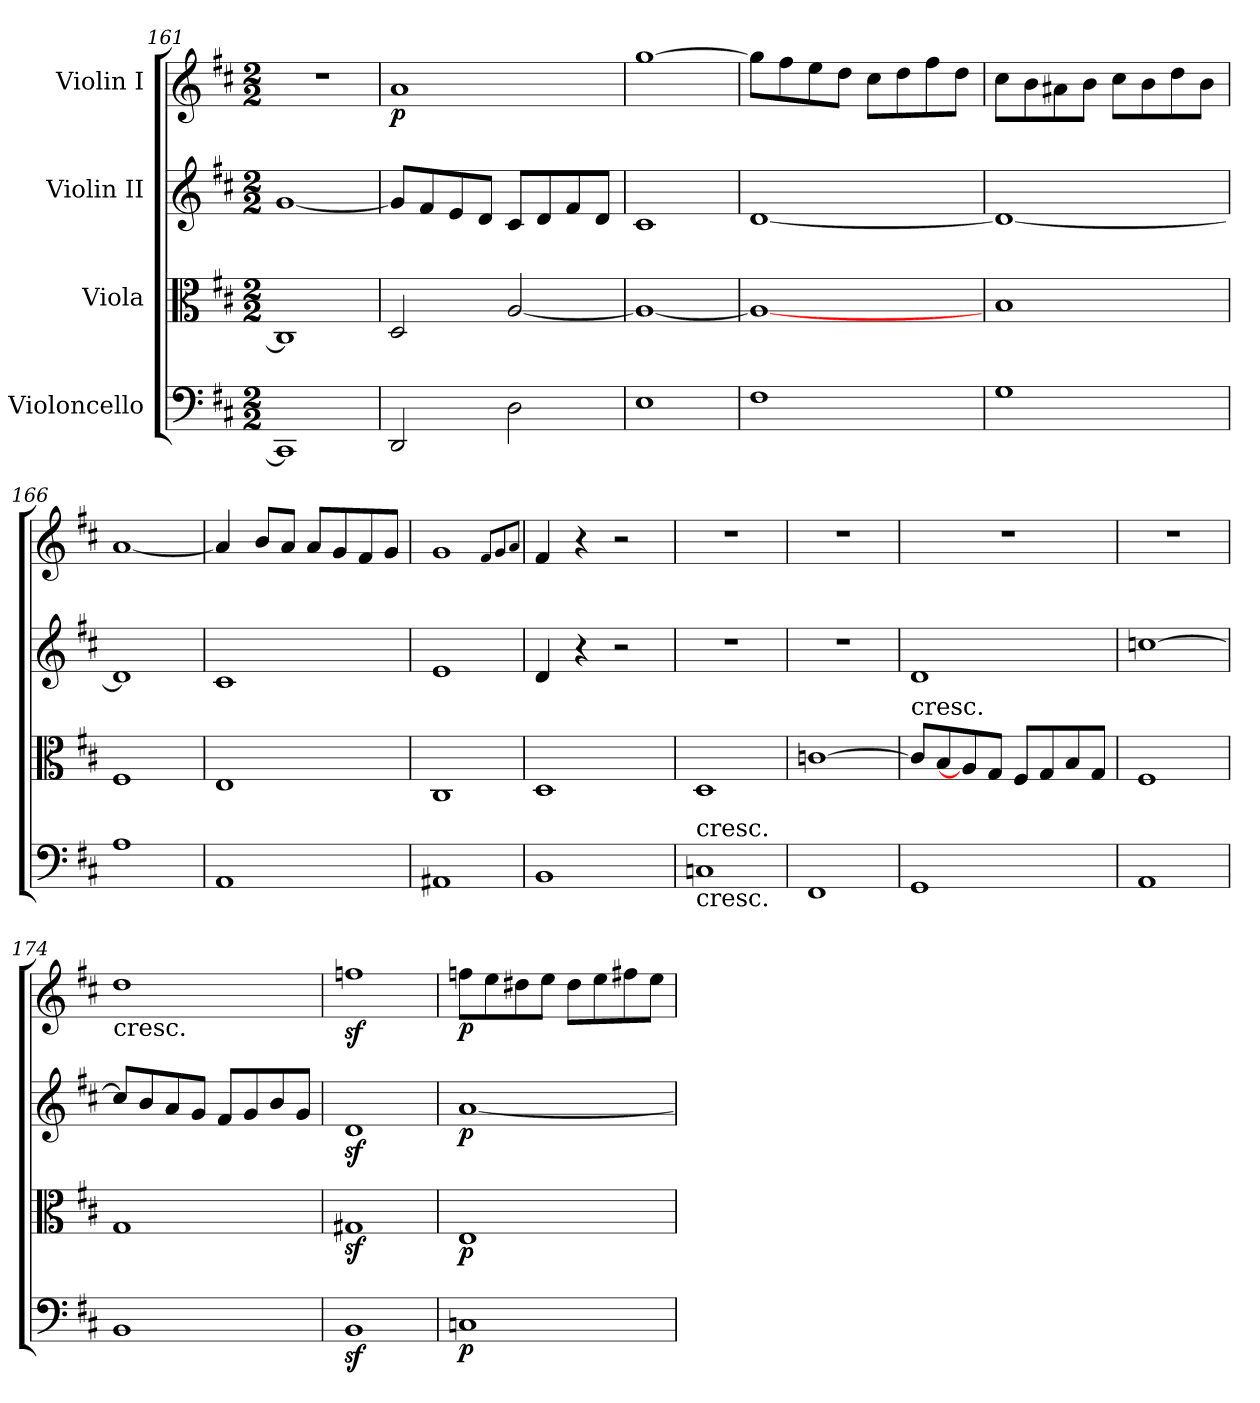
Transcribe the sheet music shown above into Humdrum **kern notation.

**kern	**dynam	**kern	**dynam	**kern	**dynam	**kern	**dynam
*part4	*part4	*part3	*part3	*part2	*part2	*part1	*part1
*staff4	*staff4	*staff3	*staff3	*staff2	*staff2	*staff1	*staff1
*I"Violoncello	*	*I"Viola	*	*I"Violin II	*	*I"Violin I	*
!!LO:PB:g=z
*clefF4	*	*clefC3	*	*clefG2	*	*clefG2	*
*k[f#c#]	*	*k[f#c#]	*	*k[f#c#]	*	*k[f#c#]	*
*M2/2	*	*M2/2	*	*M2/2	*	*M2/2	*
=161	=161	=161	=161	=161	=161	=161	=161
1CC#]	.	1C#]	.	[1g	.	1r	.
=162	=162	=162	=162	=162	=162	=162	=162
!	!	!	!	!	!	!	!LO:DY:b
2DD/	.	2D/	.	8g/L]	.	1a	p
.	.	.	.	8f#/	.	.	.
.	.	.	.	8e/	.	.	.
.	.	.	.	8d/J	.	.	.
2D\	.	[2A/	.	8c#/L	.	.	.
.	.	.	.	8d/	.	.	.
.	.	.	.	8f#/	.	.	.
.	.	.	.	8d/J	.	.	.
=163	=163	=163	=163	=163	=163	=163	=163
1E	.	1A_	.	1c#	.	[1gg	.
=164	=164	=164	=164	=164	=164	=164	=164
1F#	.	1A_	.	[1d	.	8gg\L]	.
.	.	.	.	.	.	8ff#\	.
.	.	.	.	.	.	8ee\	.
.	.	.	.	.	.	8dd\J	.
.	.	.	.	.	.	8cc#\L	.
.	.	.	.	.	.	8dd\	.
.	.	.	.	.	.	8ff#\	.
.	.	.	.	.	.	8dd\J	.
=165	=165	=165	=165	=165	=165	=165	=165
1G	.	1B	.	1d_	.	8cc#\L	.
.	.	.	.	.	.	8b\	.
.	.	.	.	.	.	8a#X\	.
.	.	.	.	.	.	8b\J	.
.	.	.	.	.	.	8cc#\L	.
.	.	.	.	.	.	8b\	.
.	.	.	.	.	.	8dd\	.
.	.	.	.	.	.	8b\J	.
!!LO:PB:g=z
=166	=166	=166	=166	=166	=166	=166	=166
1A	.	1F#	.	1d]	.	[1a	.
=167	=167	=167	=167	=167	=167	=167	=167
1AA	.	1E	.	1c#	.	4a/]	.
.	.	.	.	.	.	8b/L	.
.	.	.	.	.	.	8a/J	.
.	.	.	.	.	.	8a/L	.
.	.	.	.	.	.	8g/	.
.	.	.	.	.	.	8f#/	.
.	.	.	.	.	.	8g/J	.
=168	=168	=168	=168	=168	=168	=168	=168
1AA#X	.	1C#	.	1e	.	1g	.
.	.	.	.	.	.	8qf#/L	.
.	.	.	.	.	.	8qg/	.
.	.	.	.	.	.	8qa/J	.
=169	=169	=169	=169	=169	=169	=169	=169
1BB	.	1D	.	4d/	.	4f#/	.
.	.	.	.	4r	.	4r	.
.	.	.	.	2r	.	2r	.
=170	=170	=170	=170	=170	=170	=170	=170
!LO:TX:b:t=cresc.	!	!	!	!	!	!	!
!LO:TX:a:t=cresc.	!	!	!	!	!	!	!
1Cn	.	1D	.	1r	.	1r	.
=171	=171	=171	=171	=171	=171	=171	=171
1FF#	.	[1cn	.	1r	.	1r	.
!!LO:LB:g=z
=172	=172	=172	=172	=172	=172	=172	=172
!	!	!LO:TX:a:t=cresc.	!	!	!	!	!
1GG	.	8c/L]	.	1d	.	1r	.
.	.	8B/	.	.	.	.	.
.	.	8A/]	.	.	.	.	.
.	.	8G/J	.	.	.	.	.
.	.	8F#/L	.	.	.	.	.
.	.	8G/	.	.	.	.	.
.	.	8B/	.	.	.	.	.
.	.	8G/J	.	.	.	.	.
=173	=173	=173	=173	=173	=173	=173	=173
1AA	.	1F#	.	[1ccn	.	1r	.
=174	=174	=174	=174	=174	=174	=174	=174
!	!	!	!	!	!	!LO:TX:b:t=cresc.	!
1BB	.	1G	.	8cc/L]	.	1dd	.
.	.	.	.	8b/	.	.	.
.	.	.	.	8a/	.	.	.
.	.	.	.	8g/J	.	.	.
.	.	.	.	8f#/L	.	.	.
.	.	.	.	8g/	.	.	.
.	.	.	.	8b/	.	.	.
.	.	.	.	8g/J	.	.	.
=175	=175	=175	=175	=175	=175	=175	=175
1BBz<	.	1G#Xz<	.	1dz<	.	1ffnz<	.
=176	=176	=176	=176	=176	=176	=176	=176
!	!LO:DY:b	!	!LO:DY:b	!	!LO:DY:b	!	!LO:DY:b
1Cn	p	1E	p	[1a	p	8ffn\L	p
.	.	.	.	.	.	8ee\	.
.	.	.	.	.	.	8dd#X\	.
.	.	.	.	.	.	8ee\J	.
.	.	.	.	.	.	8dd#\L	.
.	.	.	.	.	.	8ee\	.
.	.	.	.	.	.	8ff#X\	.
.	.	.	.	.	.	8ee\J	.
=	=	=	=	=	=	=	=
*-	*-	*-	*-	*-	*-	*-	*-
